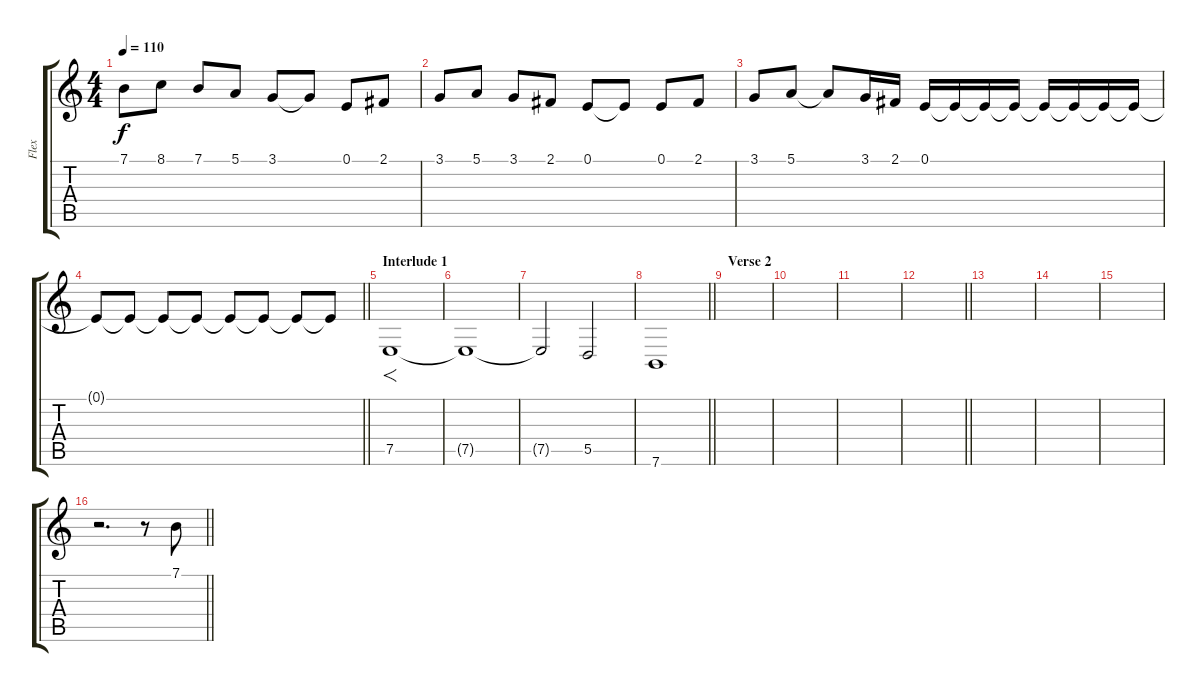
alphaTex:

\track ("Flex" "Flex") {instrument trumpet}
\staff {score tabs}
\tuning (E4 B3 G3 D3 A2 E2) {hide}
\ts (4 4)
\tempo 110
\clef g2
\ks c
7.1.8{dy f} 8.1.8 7.1.8 5.1.8 3.1.8 3.1{t}.8 0.1.8 2.1.8 |
3.1.8 5.1.8 3.1.8 2.1.8 0.1.8 0.1{t}.8 0.1.8 2.1.8 |
3.1.8 5.1.8 5.1{t}.8 3.1.16 2.1.16 0.1.16 0.1{t}.16 0.1{t}.16 0.1{t}.16 0.1{t}.16 0.1{t}.16 0.1{t}.16 0.1{t}.16 |
\barLineRight lightlight
0.1{t}.8 0.1{t}.8 0.1{t}.8 0.1{t}.8 0.1{t}.8 0.1{t}.8 0.1{t}.8 0.1{t}.8 |
\section ("" "Interlude 1")
7.5.1{f instrument fiddle} |
7.5{t}.1 |
7.5{t}.2 5.5.2 |
\barLineRight lightlight
7.6.1 |
\section ("" "Verse 2")
|
|
|
\barLineRight lightlight
|
|
|
|
\barLineRight lightlight
r.2{d} r.8 7.1.8
